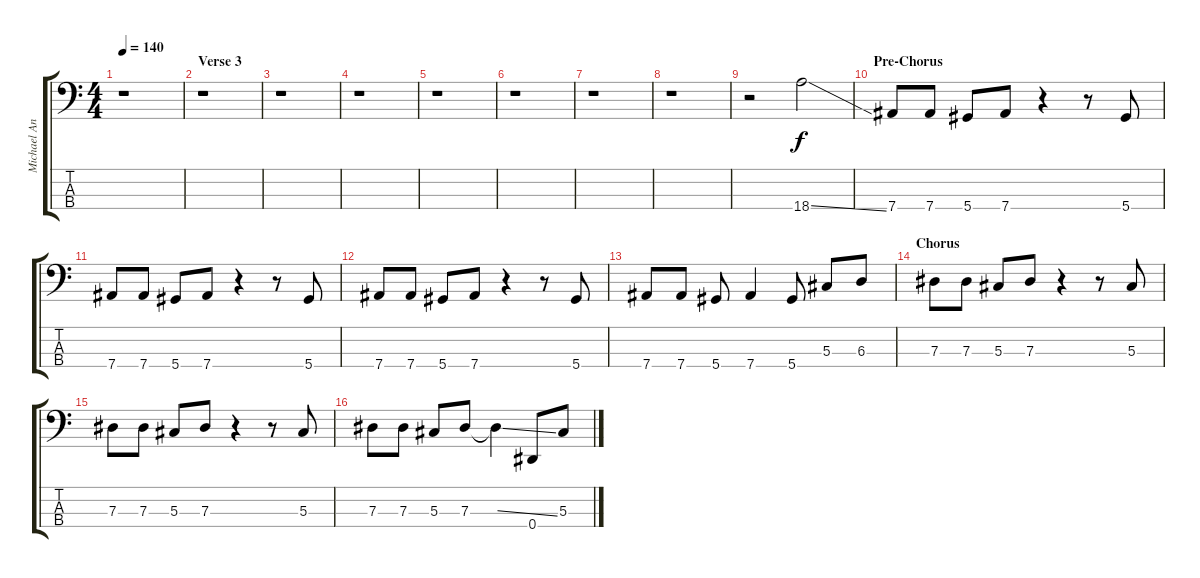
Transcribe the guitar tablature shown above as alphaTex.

\track ("Michael Anthony (Bass)" "Michael An") {instrument electricbasspick}
\staff {score tabs}
\tuning (Gb2 Db2 Ab1 Eb1) {hide}
\ts (4 4)
\tempo 140
\clef f4
\ks c
r.1{dy f} |
\section ("" "Verse 3")
r.1 |
r.1 |
r.1 |
r.1 |
r.1 |
r.1 |
r.1 |
r.2 18.4{ss}.2 |
\section ("" "Pre-Chorus")
7.4.8 7.4.8 5.4.8 7.4.8 r.4 r.8 5.4.8 |
7.4.8 7.4.8 5.4.8 7.4.8 r.4 r.8 5.4.8 |
7.4.8 7.4.8 5.4.8 7.4.8 r.4 r.8 5.4.8 |
7.4.8 7.4.8 5.4.8 7.4.4 5.4.8 5.3.8 6.3.8 |
\section ("" "Chorus")
7.3.8 7.3.8 5.3.8 7.3.8 r.4 r.8 5.3.8 |
7.3.8 7.3.8 5.3.8 7.3.8 r.4 r.8 5.3.8 |
7.3.8 7.3.8 5.3.8 7.3.8 7.3{ss t}.4 0.4.8 5.3.8
